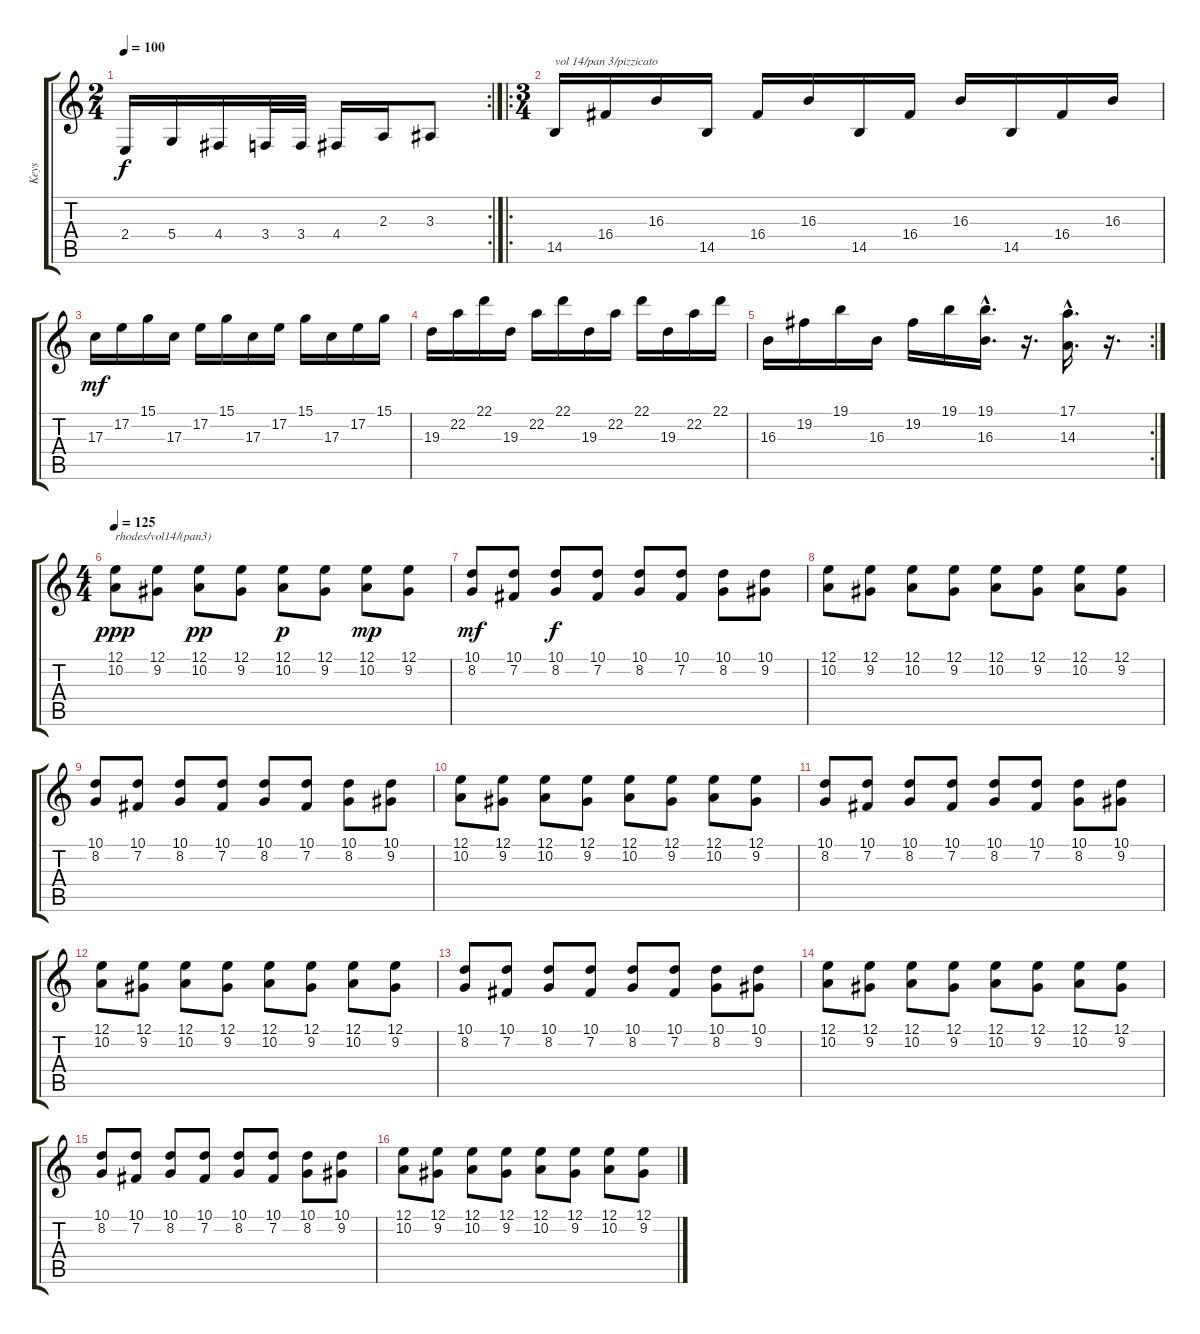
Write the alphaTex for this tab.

\track ("Keys" "Keys") {instrument drawbarorgan}
\staff {score tabs}
\tuning (E4 B3 G3 D3 A2 E2) {hide}
\rc 2
\ts (2 4)
\tempo 100
\clef g2
\ks c
2.4.16{dy f} 5.4.16 4.4.16 3.4.32 3.4.32 4.4.16 2.3.16 3.3.8 |
\ro
\ts (3 4)
14.5.16{txt "vol 14/pan 3/pizzicato" volume 14 balance 11 instrument pizzicatostrings} 16.4.16 16.3.16 14.5.16 16.4.16 16.3.16 14.5.16 16.4.16 16.3.16 14.5.16 16.4.16 16.3.16 |
17.3.16{dy mf} 17.2.16 15.1.16 17.3.16 17.2.16 15.1.16 17.3.16 17.2.16 15.1.16 17.3.16 17.2.16 15.1.16 |
19.3.16 22.2.16 22.1.16 19.3.16 22.2.16 22.1.16 19.3.16 22.2.16 22.1.16 19.3.16 22.2.16 22.1.16 |
\rc 2
16.3.16 19.2.16 19.1.16 16.3.16 19.2.16 19.1.16 (19.1{hac} 16.3{hac}).16{d} r.16{d} (17.1{hac} 14.3{hac}).16{d} r.16{d} |
\ts (4 4)
\tempo 125
(12.1 10.2).8{txt "rhodes/vol14/(pan3)" dy ppp volume 14 balance 16 instrument electricpiano1} (12.1 9.2).8{balance 0} (12.1 10.2).8{dy pp} (12.1 9.2).8 (12.1 10.2).8{dy p} (12.1 9.2).8 (12.1 10.2).8{dy mp} (12.1 9.2).8 |
(10.1 8.2).8{dy mf} (10.1 7.2).8 (10.1 8.2).8{dy f} (10.1 7.2).8 (10.1 8.2).8 (10.1 7.2).8 (10.1 8.2).8 (10.1 9.2).8 |
(12.1 10.2).8 (12.1 9.2).8 (12.1 10.2).8 (12.1 9.2).8 (12.1 10.2).8{balance 16} (12.1 9.2).8 (12.1 10.2).8 (12.1 9.2).8 |
(10.1 8.2).8 (10.1 7.2).8 (10.1 8.2).8 (10.1 7.2).8 (10.1 8.2).8 (10.1 7.2).8 (10.1 8.2).8 (10.1 9.2).8 |
(12.1 10.2).8 (12.1 9.2).8{balance 0} (12.1 10.2).8 (12.1 9.2).8 (12.1 10.2).8 (12.1 9.2).8 (12.1 10.2).8 (12.1 9.2).8 |
(10.1 8.2).8 (10.1 7.2).8 (10.1 8.2).8 (10.1 7.2).8 (10.1 8.2).8 (10.1 7.2).8 (10.1 8.2).8 (10.1 9.2).8 |
(12.1 10.2).8 (12.1 9.2).8 (12.1 10.2).8 (12.1 9.2).8 (12.1 10.2).8{balance 11} (12.1 9.2).8 (12.1 10.2).8 (12.1 9.2).8 |
(10.1 8.2).8 (10.1 7.2).8 (10.1 8.2).8 (10.1 7.2).8 (10.1 8.2).8 (10.1 7.2).8 (10.1 8.2).8 (10.1 9.2).8 |
(12.1 10.2).8 (12.1 9.2).8 (12.1 10.2).8 (12.1 9.2).8 (12.1 10.2).8 (12.1 9.2).8 (12.1 10.2).8 (12.1 9.2).8 |
(10.1 8.2).8 (10.1 7.2).8 (10.1 8.2).8 (10.1 7.2).8 (10.1 8.2).8 (10.1 7.2).8 (10.1 8.2).8 (10.1 9.2).8 |
(12.1 10.2).8 (12.1 9.2).8 (12.1 10.2).8 (12.1 9.2).8 (12.1 10.2).8 (12.1 9.2).8 (12.1 10.2).8 (12.1 9.2).8
